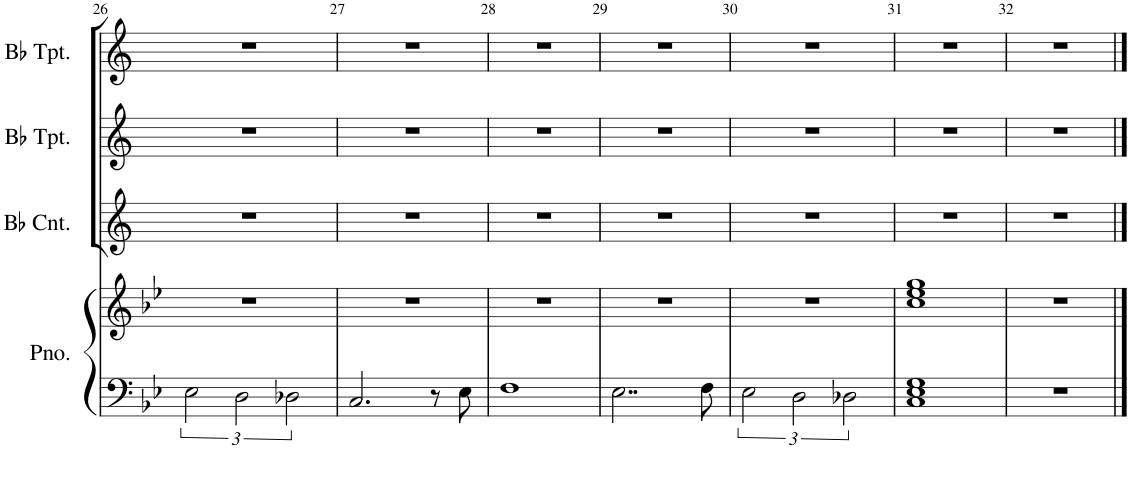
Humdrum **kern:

**kern	**kern	**kern	**kern	**kern
*part4	*part4	*part3	*part2	*part1
*staff5	*staff4	*staff3	*staff2	*staff1
*I"Piano	*	*I"Bb Cornet	*I"Bb Trumpet	*I"Bb Trumpet
*I'Pno.	*	*I'Bb Cnt.	*I'Bb Tpt.	*I'Bb Tpt.
!!LO:PB:g=z
*clefF4	*clefG2	*clefG2	*clefG2	*clefG2
*	*	*Trd1c2	*Trd1c2	*Trd1c2
*k[b-e-]	*k[b-e-]	*k[]	*k[]	*k[]
*M4/4	*M4/4	*M4/4	*M4/4	*M4/4
=26	=26	=26	=26	=26
3E-\	1r	1r	1r	1r
3D\	.	.	.	.
3D-X\	.	.	.	.
=27	=27	=27	=27	=27
2.C/	1r	1r	1r	1r
8r	.	.	.	.
8E-\	.	.	.	.
=28	=28	=28	=28	=28
1F	1r	1r	1r	1r
=29	=29	=29	=29	=29
2..E-\	1r	1r	1r	1r
8F\	.	.	.	.
=30	=30	=30	=30	=30
3E-\	1r	1r	1r	1r
3D\	.	.	.	.
3D-X\	.	.	.	.
=31	=31	=31	=31	=31
1C 1E- 1G	1cc 1ee- 1gg	1r	1r	1r
=32	=32	=32	=32	=32
1r	1r	1r	1r	1r
==	==	==	==	==
*-	*-	*-	*-	*-
